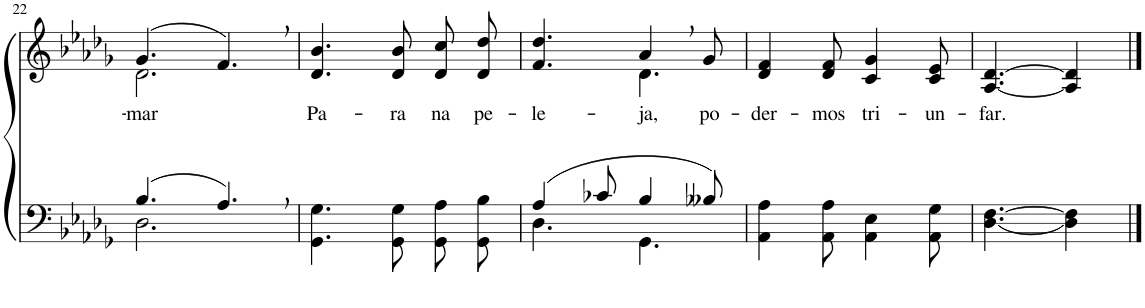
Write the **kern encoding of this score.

**kern	**kern	**text	**text
*part2	*part1	*part1	*part1
*staff2	*staff1	*staff1	*staff1
*I"Parte III e IV	*I"Parte I e II	*	*
!!LO:PB:g=z
*clefF4	*clefG2	*	*
*Trd-1c-2	*Trd-1c-2	*	*
*k[b-e-a-d-g-]	*k[b-e-a-d-g-]	*	*
*M6/8	*M6/8	*	*
=22	=22	=22	=22
*^	*	*	*
!	!	!	!	!LO:LY:b
*	*	*^	*	*
(4.B-/	2.D-\	(4.g-/	2.d-\	.	-mar
4.A-,/)	.	4.f,/)	.	.	.
*v	*v	*	*	*	*
*	*v	*v	*	*
=23	=23	=23	=23
!	!	!	!LO:LY:b
4.GG-\ 4.G-\	4.d-/ 4.b-/	.	Pa-
!	!	!	!LO:LY:b
8GG-\ 8G-\L	8d-/ 8b-/L	.	-ra
!	!	!	!LO:LY:b
8GG-\ 8A-\	8d-/ 8cc/	.	na
!	!	!	!LO:LY:b
8GG-\ 8B-\J	8d-/ 8dd-/J	.	pe-
=24	=24	=24	=24
*^	*	*	*
!	!	!	!	!LO:LY:b
*	*	*^	*	*
(4A-/	4.D-\	4.f/ 4.dd-/	4.ryy	.	-le-
8c-X/	.	.	.	.	.
!	!	!	!	!	!LO:LY:b
4B-/	4.GG-\	4a-,/	4.d-\	.	-ja,
!	!	!	!	!	!LO:LY:b
8B--X/)	.	8g-/	.	.	po-
*v	*v	*	*	*	*
*	*v	*v	*	*
=25	=25	=25	=25
!	!	!	!LO:LY:b
4AA-\ 4A-\	4d-/ 4f/	.	-der-
!	!	!	!LO:LY:b
8AA-\ 8A-\	8d-/ 8f/	.	-mos
!	!	!	!LO:LY:b
4AA-\ 4E-\	4c/ 4g-/	.	tri-
!	!	!	!LO:LY:b
8AA-\ 8G-\	8c/ 8e-/	.	-un-
=26	=26	=26	=26
!	!	!	!LO:LY:b
[4.D-\ [4.F\	[4.A-/ [4.d-/	.	-far.
4D-\] 4F\]	4A-/] 4d-/]	.	.
==	==	==	==
*-	*-	*-	*-
